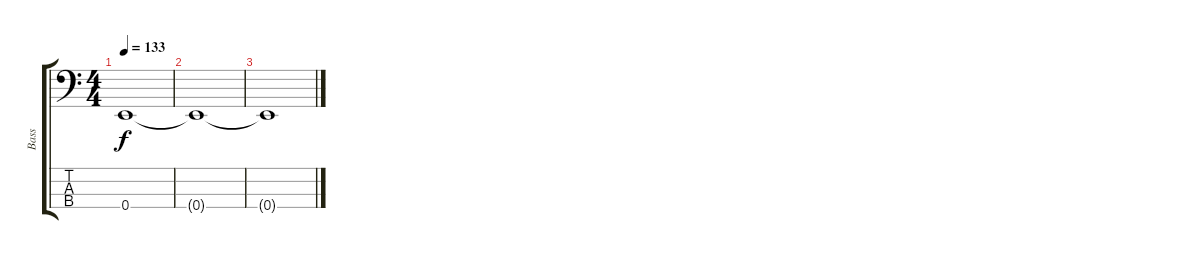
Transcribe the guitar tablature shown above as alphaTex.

\track ("Bass" "Bass") {instrument electricbassfinger}
\staff {score tabs}
\tuning (G2 D2 A1 E1) {hide}
\ts (4 4)
\tempo 133
\clef f4
\ks c
0.4{t}.1{dy f} |
0.4{t}.1 |
0.4{t}.1
